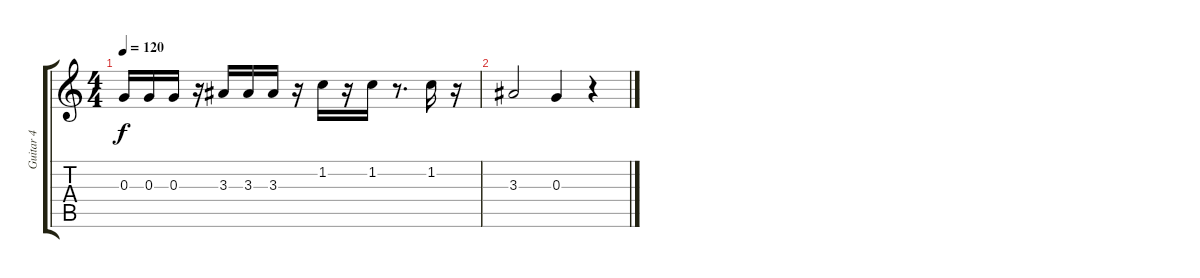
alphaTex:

\track ("Guitar 4" "Guitar 4") {instrument acousticguitarnylon}
\staff {score tabs}
\tuning (E4 B3 G3 D3 A2 E2) {hide}
\ts (4 4)
\tempo 120
\clef g2
\ks c
0.3.16{dy f} 0.3.16 0.3.16 r.16 3.3.16 3.3.16 3.3.16 r.16 1.2.16 r.16 1.2.16 r.8{d} 1.2.16 r.16 |
3.3.2 0.3.4 r.4
